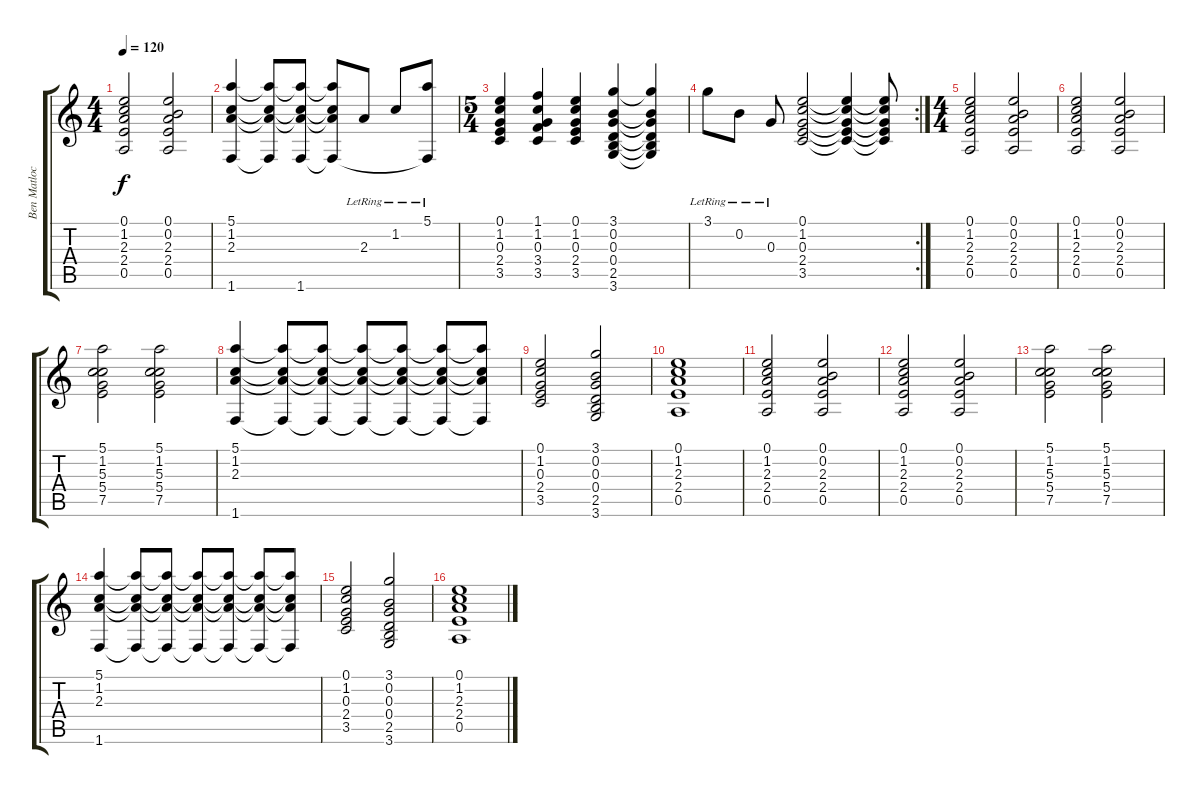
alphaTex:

\track ("Ben Matlock" "Ben Matloc") {instrument overdrivenguitar}
\staff {score tabs}
\tuning (E4 B3 G3 D3 A2 E2) {hide}
\ts (4 4)
\tempo 120
\clef g2
\ks c
(0.1 1.2 2.3 2.4 0.5).2{dy f} (0.1 0.2 2.3 2.4 0.5).2 |
(5.1 1.2 2.3 1.6).4 (5.1{t} 1.2{t} 2.3{t} 1.6{t}).8 (5.1{t} 1.2{t} 2.3{t} 1.6).8 (5.1{t} 1.2{t} 2.3{t} 1.6{t}).8 2.3{lr}.8 1.2{lr}.8 (5.1{lr} 1.6{t}).8 |
\ts (5 4)
(0.1 1.2 0.3 2.4 3.5).4 (1.1 1.2 0.3 3.4 3.5).4 (0.1 1.2 0.3 2.4 3.5).4 (3.1 0.2 0.3 0.4 2.5 3.6).4 (3.1{t} 0.2{t} 0.3{t} 0.4{t} 2.5{t} 3.6{t}).4 |
\rc 2
3.1{lr}.8 0.2{lr}.8 0.3{lr}.8 (0.1 1.2 0.3 2.4 3.5).2 (0.1{t} 1.2{t} 0.3{t} 2.4{t} 3.5{t}).4 (0.1{t} 1.2{t} 0.3{t} 2.4{t} 3.5{t}).8 |
\ts (4 4)
(0.1 1.2 2.3 2.4 0.5).2 (0.1 0.2 2.3 2.4 0.5).2 |
(0.1 1.2 2.3 2.4 0.5).2 (0.1 0.2 2.3 2.4 0.5).2 |
(5.1 1.2 5.3 5.4 7.5).2 (5.1 1.2 5.3 5.4 7.5).2 |
(5.1 1.2 2.3 1.6).4 (5.1{t} 1.2{t} 2.3{t} 1.6{t}).8 (5.1{t} 1.2{t} 2.3{t} 1.6{t}).8 (5.1{t} 1.2{t} 2.3{t} 1.6{t}).8 (5.1{t} 1.2{t} 2.3{t} 1.6{t}).8 (5.1{t} 1.2{t} 2.3{t} 1.6{t}).8 (5.1{t} 1.2{t} 2.3{t} 1.6{t}).8 |
(0.1 1.2 0.3 2.4 3.5).2 (3.1 0.2 0.3 0.4 2.5 3.6).2 |
(0.1 1.2 2.3 2.4 0.5).1 |
(0.1 1.2 2.3 2.4 0.5).2 (0.1 0.2 2.3 2.4 0.5).2 |
(0.1 1.2 2.3 2.4 0.5).2 (0.1 0.2 2.3 2.4 0.5).2 |
(5.1 1.2 5.3 5.4 7.5).2 (5.1 1.2 5.3 5.4 7.5).2 |
(5.1 1.2 2.3 1.6).4 (5.1{t} 1.2{t} 2.3{t} 1.6{t}).8 (5.1{t} 1.2{t} 2.3{t} 1.6{t}).8 (5.1{t} 1.2{t} 2.3{t} 1.6{t}).8 (5.1{t} 1.2{t} 2.3{t} 1.6{t}).8 (5.1{t} 1.2{t} 2.3{t} 1.6{t}).8 (5.1{t} 1.2{t} 2.3{t} 1.6{t}).8 |
(0.1 1.2 0.3 2.4 3.5).2 (3.1 0.2 0.3 0.4 2.5 3.6).2 |
(0.1 1.2 2.3 2.4 0.5).1
